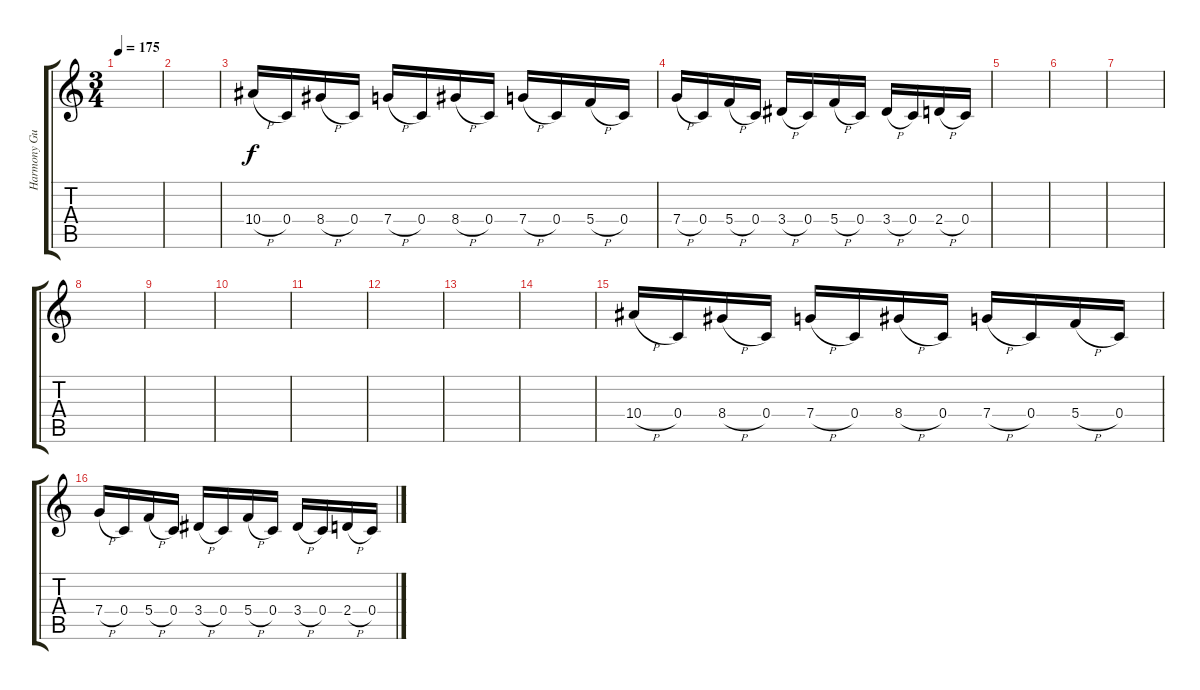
\track ("Harmony Guitar" "Harmony Gu") {instrument distortionguitar}
\staff {score tabs}
\tuning (D4 A3 F3 C3 G2 C2) {hide}
\ts (3 4)
\tempo 175
\clef g2
\ks c
|
|
10.4{h}.16 0.4.16 8.4{h}.16 0.4.16 7.4{h}.16 0.4.16 8.4{h}.16 0.4.16 7.4{h}.16 0.4.16 5.4{h}.16 0.4.16 |
7.4{h}.16 0.4.16 5.4{h}.16 0.4.16 3.4{h}.16 0.4.16 5.4{h}.16 0.4.16 3.4{h}.16 0.4.16 2.4{h}.16 0.4.16 |
|
|
|
|
|
|
|
|
|
|
10.4{h}.16 0.4.16 8.4{h}.16 0.4.16 7.4{h}.16 0.4.16 8.4{h}.16 0.4.16 7.4{h}.16 0.4.16 5.4{h}.16 0.4.16 |
7.4{h}.16 0.4.16 5.4{h}.16 0.4.16 3.4{h}.16 0.4.16 5.4{h}.16 0.4.16 3.4{h}.16 0.4.16 2.4{h}.16 0.4.16
